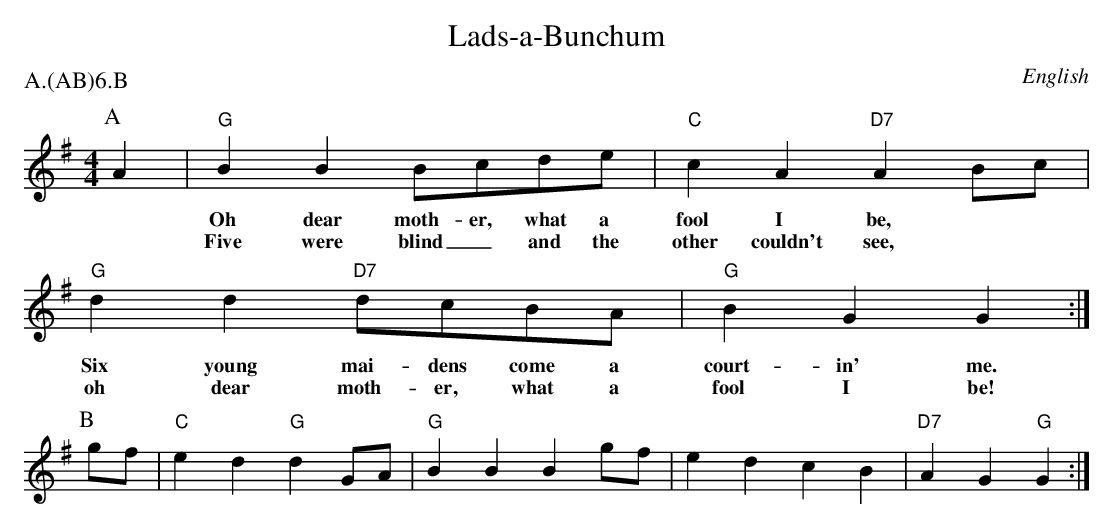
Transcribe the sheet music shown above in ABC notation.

X:1
T:Lads-a-Bunchum
M:4/4
O:English
P:A.(AB)6.B
K:G
P:A
A2 | "G" B2 B2    Bcde           | "C" c2 A2   "D7" A2 Bc |
w: *    Oh   dear  moth-er, what a  fool  I     be,
w: *    Five were  blind_ and the   other couldn't see,
"G" d2 d2  "D7" dcBA         | "G" B2    G2       G2    :|
w: Six  young mai-dens come a  court-in'      me.
w: oh   dear  moth-er, what a  fool  I        be!
P:B
gf | "C" e2 d2 "G" d2 GA | "G" B2 B2 B2 gf | e2 d2 c2 B2 |\
"D7" A2 G2 "G" G2 :|
